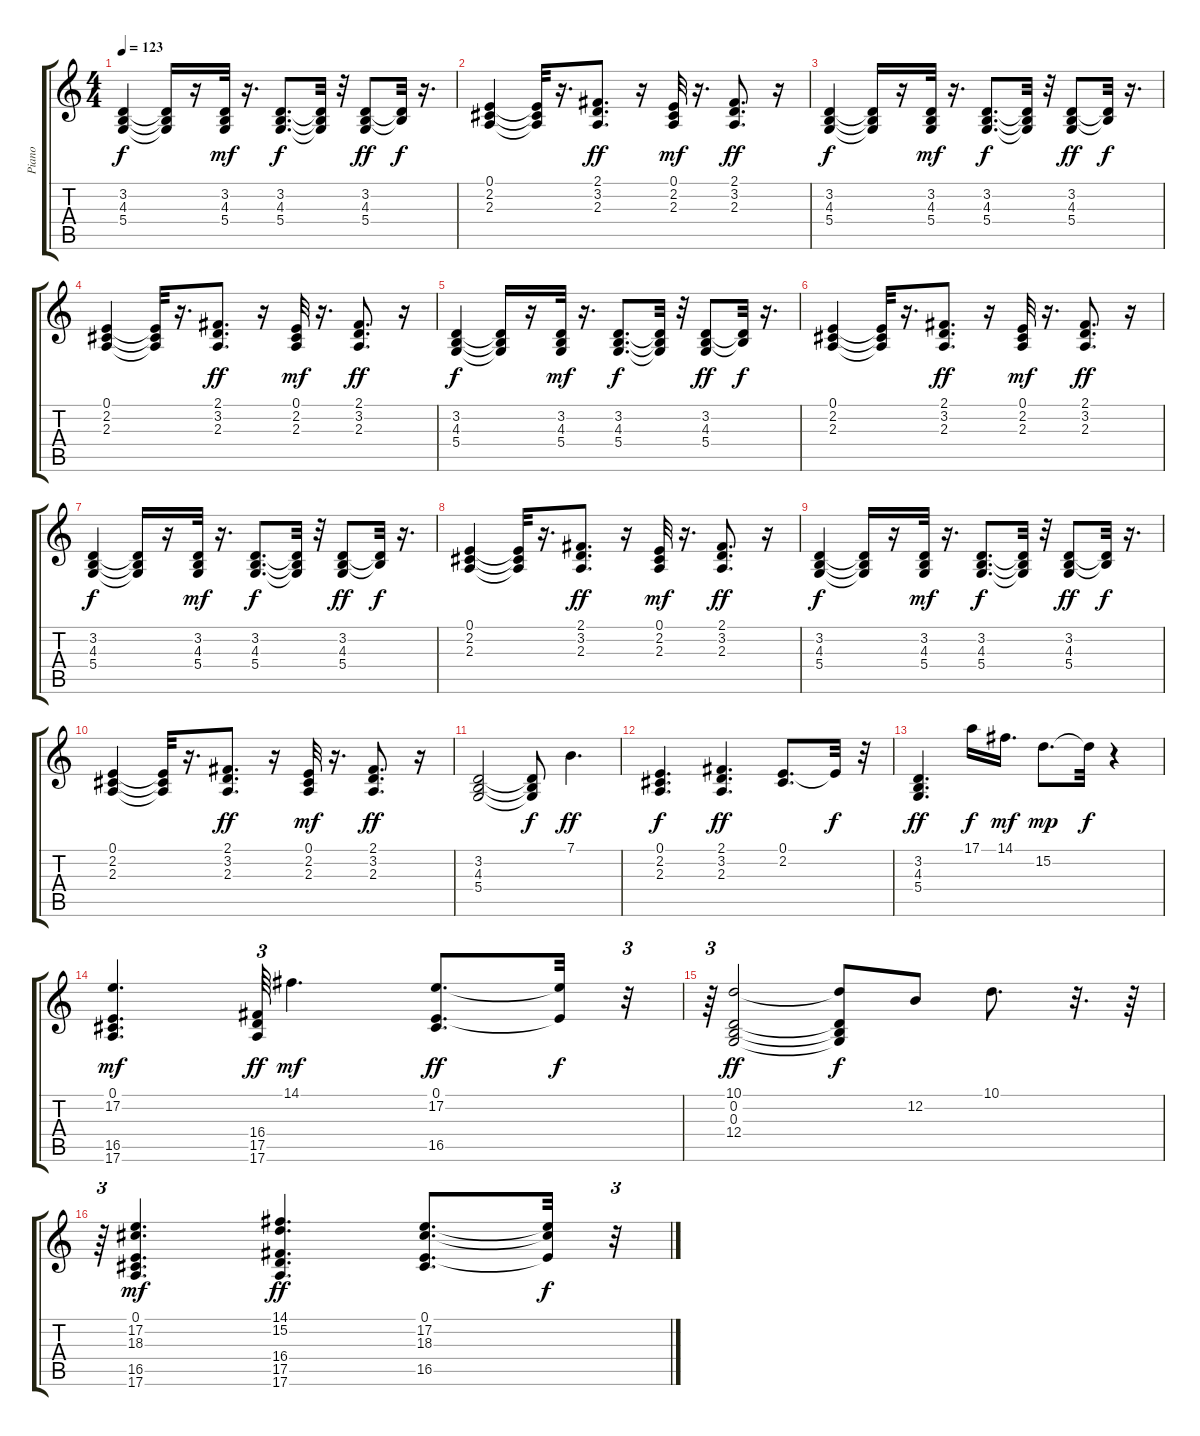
\track ("Piano" "Piano") {instrument electricpiano1}
\staff {score tabs}
\tuning (E4 B3 G3 D3 A2 E2) {hide}
\ts (4 4)
\tempo 123
\clef g2
\ks c
(3.2 4.3 5.4).4{dy f} (3.2{t} 4.3{t} 5.4{t}).16 r.16 (3.2 4.3 5.4).32{dy mf} r.16{d} (3.2 4.3 5.4).8{d dy f} (3.2{t} 4.3{t} 5.4{t}).32 r.32 (3.2 4.3 5.4).8{dy ff} (3.2{t} 4.3{t}).32{dy f} r.16{d} |
(0.1 2.2 2.3).4 (0.1{t} 2.2{t} 2.3{t}).32 r.16{d} (2.1 3.2 2.3).8{d dy ff} r.16 (0.1 2.2 2.3).32{dy mf} r.16{d} (2.1 3.2 2.3).8{d dy ff} r.16 |
(3.2 4.3 5.4).4{dy f} (3.2{t} 4.3{t} 5.4{t}).16 r.16 (3.2 4.3 5.4).32{dy mf} r.16{d} (3.2 4.3 5.4).8{d dy f} (3.2{t} 4.3{t} 5.4{t}).32 r.32 (3.2 4.3 5.4).8{dy ff} (3.2{t} 4.3{t}).32{dy f} r.16{d} |
(0.1 2.2 2.3).4 (0.1{t} 2.2{t} 2.3{t}).32 r.16{d} (2.1 3.2 2.3).8{d dy ff} r.16 (0.1 2.2 2.3).32{dy mf} r.16{d} (2.1 3.2 2.3).8{d dy ff} r.16 |
(3.2 4.3 5.4).4{dy f} (3.2{t} 4.3{t} 5.4{t}).16 r.16 (3.2 4.3 5.4).32{dy mf} r.16{d} (3.2 4.3 5.4).8{d dy f} (3.2{t} 4.3{t} 5.4{t}).32 r.32 (3.2 4.3 5.4).8{dy ff} (3.2{t} 4.3{t}).32{dy f} r.16{d} |
(0.1 2.2 2.3).4 (0.1{t} 2.2{t} 2.3{t}).32 r.16{d} (2.1 3.2 2.3).8{d dy ff} r.16 (0.1 2.2 2.3).32{dy mf} r.16{d} (2.1 3.2 2.3).8{d dy ff} r.16 |
(3.2 4.3 5.4).4{dy f} (3.2{t} 4.3{t} 5.4{t}).16 r.16 (3.2 4.3 5.4).32{dy mf} r.16{d} (3.2 4.3 5.4).8{d dy f} (3.2{t} 4.3{t} 5.4{t}).32 r.32 (3.2 4.3 5.4).8{dy ff} (3.2{t} 4.3{t}).32{dy f} r.16{d} |
(0.1 2.2 2.3).4 (0.1{t} 2.2{t} 2.3{t}).32 r.16{d} (2.1 3.2 2.3).8{d dy ff} r.16 (0.1 2.2 2.3).32{dy mf} r.16{d} (2.1 3.2 2.3).8{d dy ff} r.16 |
(3.2 4.3 5.4).4{dy f} (3.2{t} 4.3{t} 5.4{t}).16 r.16 (3.2 4.3 5.4).32{dy mf} r.16{d} (3.2 4.3 5.4).8{d dy f} (3.2{t} 4.3{t} 5.4{t}).32 r.32 (3.2 4.3 5.4).8{dy ff} (3.2{t} 4.3{t}).32{dy f} r.16{d} |
(0.1 2.2 2.3).4 (0.1{t} 2.2{t} 2.3{t}).32 r.16{d} (2.1 3.2 2.3).8{d dy ff} r.16 (0.1 2.2 2.3).32{dy mf} r.16{d} (2.1 3.2 2.3).8{d dy ff} r.16 |
(3.2 4.3 5.4).2 (3.2{t} 4.3{t} 5.4{t}).8{dy f} 7.1.4{d dy ff} |
(0.1 2.2 2.3).4{d dy f} (2.1 3.2 2.3).4{d dy ff} (0.1 2.2).8{d} 0.1{t}.32{dy f} r.32 |
(3.2 4.3 5.4).4{d dy ff} 17.1.16{dy f} 14.1.16{d dy mf} 15.2.8{d dy mp} 15.2{t}.32{dy f} r.4 |
(0.1 17.2 16.5 17.6).4{d dy mf} (16.4 17.5 17.6).64{tu (3 2) dy ff} 14.1.4{d dy mf} (0.1 17.2 16.5).8{d dy ff} (0.1{t} 17.2{t}).32{dy f} r.32{tu (3 2)} |
r.64{tu (3 2)} (10.1 0.2 0.3 12.4).2{dy ff} (10.1{t} 0.2{t} 0.3{t} 12.4{t}).8{dy f} 12.2.8 10.1.8{d} r.32{d} r.64 |
r.64{tu (3 2)} (0.1 17.2 18.3 16.5 17.6).4{d dy mf} (14.1 15.2 16.4 17.5 17.6).4{d dy ff} (0.1 17.2 18.3 16.5).8{d} (0.1{t} 17.2{t} 18.3{t}).32{dy f} r.32{tu (3 2)}
